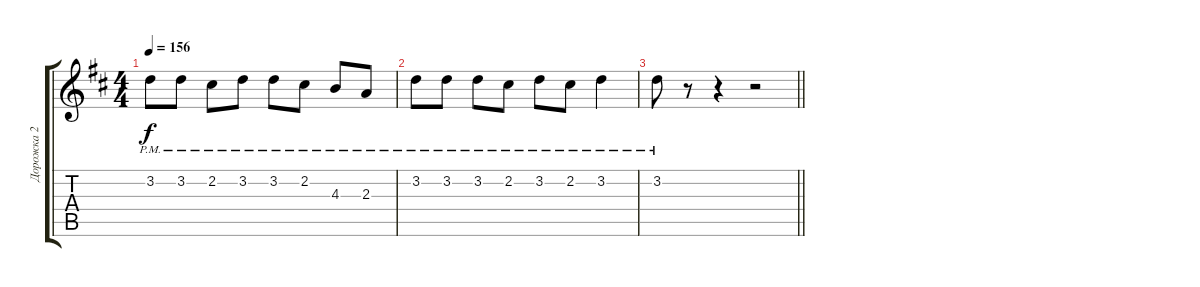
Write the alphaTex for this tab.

\track ("Дорожка 2" "Дорожка 2") {instrument distortionguitar}
\staff {score tabs}
\tuning (E4 B3 G3 D3 A2 E2) {hide}
\ts (4 4)
\tempo 156
\clef g2
\ks bminor
3.2{pm}.8{dy f} 3.2{pm}.8 2.2{pm}.8 3.2{pm}.8 3.2{pm}.8 2.2{pm}.8 4.3{pm}.8 2.3{pm}.8 |
3.2{pm}.8 3.2{pm}.8 3.2{pm}.8 2.2{pm}.8 3.2{pm}.8 2.2{pm}.8 3.2{pm}.4 |
\barLineRight lightlight
3.2{pm}.8 r.8 r.4 r.2
